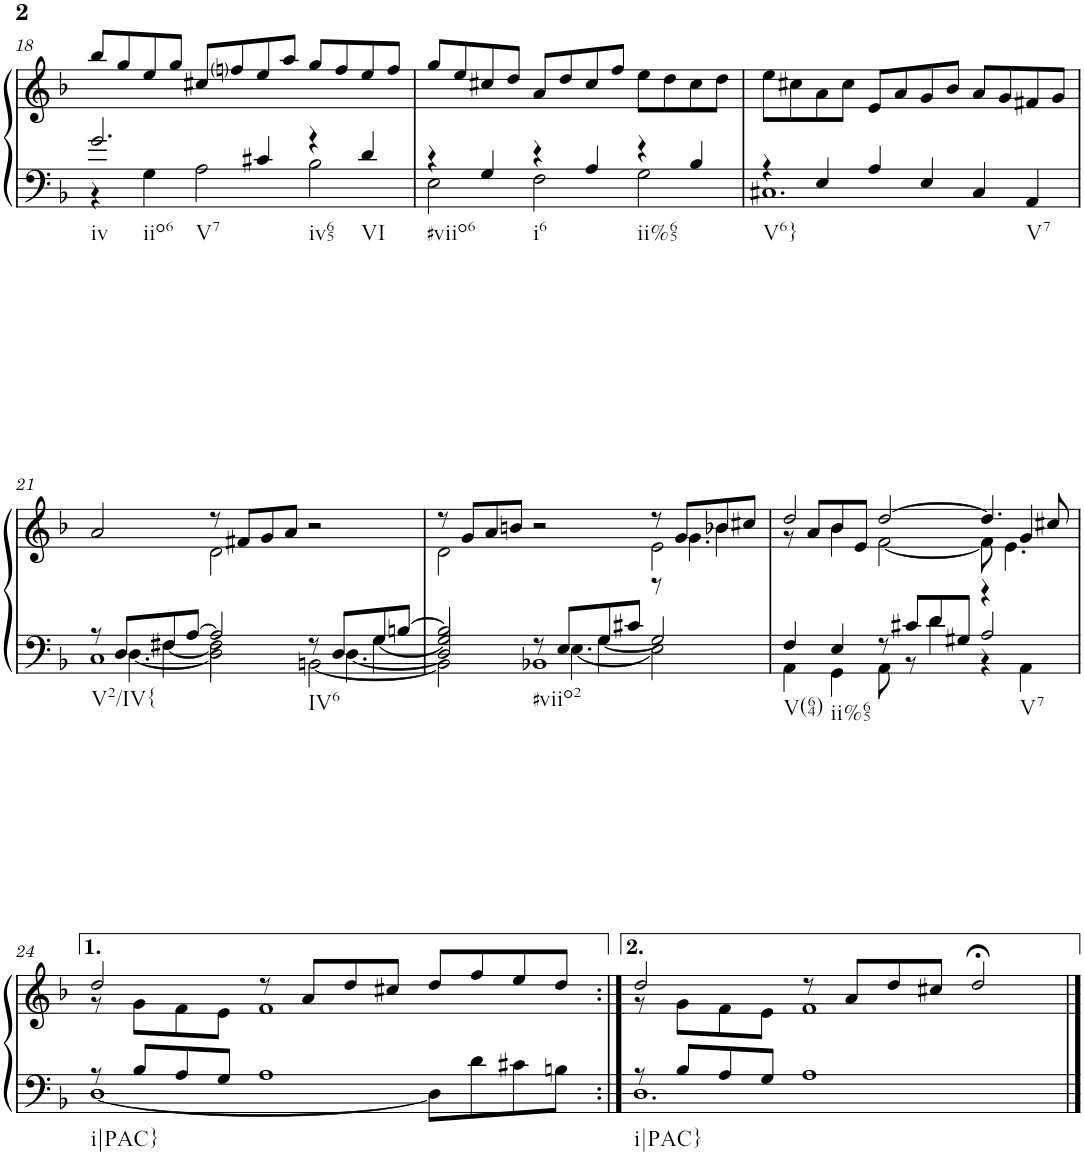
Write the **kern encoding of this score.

**kern	**kern
*part1	*part1
*staff2	*staff1
*I"Piano	*
*I'Pno.	*
!!LO:PB:g=z
*clefF4	*clefG2
*k[b-]	*k[b-]
*M3/2	*M3/2
=18	=18
*^	*^
*	*	*	*^
*	*	*	*	*^
!LO:TX:b:t=iv	!	!	!	!	!
!LO:TX:b:t=iio6	!	!	!	!	!
!LO:TX:b:t=V7	!	!	!	!	!
2.g/	4r	1.ryy	1.ryy	8bb-/L	1.ryy
.	.	.	.	8gg/	.
.	4G\	.	.	8ee/	.
.	.	.	.	8gg/J	.
.	2A\	.	.	8cc#X/L	.
.	.	.	.	8ffni/	.
4c#X/	.	.	.	8ee/	.
.	.	.	.	8aa/J	.
!LO:TX:b:t=iv65	!	!	!	!	!
4r	2B-\	.	.	8gg/L	.
.	.	.	.	8ff/	.
!LO:TX:b:t=VI	!	!	!	!	!
4d/	.	.	.	8ee/	.
.	.	.	.	8ff/J	.
=19	=19	=19	=19	=19	=19
!LO:TX:b:t=#viio6	!	!	!	!	!
4r	2E\	1.ryy	1.ryy	8gg/L	1.ryy
.	.	.	.	8ee/	.
4G/	.	.	.	8cc#X/	.
.	.	.	.	8dd/J	.
!LO:TX:b:t=i6	!	!	!	!	!
4r	2F\	.	.	8a/L	.
.	.	.	.	8dd/	.
4A/	.	.	.	8cc#/	.
.	.	.	.	8ff/J	.
!LO:TX:b:t=ii%65	!	!	!	!	!
4r	2G\	.	.	8ee\L	.
.	.	.	.	8dd\	.
4B-/	.	.	.	8cc#\	.
.	.	.	.	8dd\J	.
=20	=20	=20	=20	=20	=20
*^	*^	*	*	*	*
!LO:TX:b:t=V6}	!	!	!	!	!	!	!
4r	1.C#X	1.ryy	1.ryy	8ee\L	1.ryy	1.ryy	1.ryy
.	.	.	.	8cc#X\	.	.	.
4E/	.	.	.	8a\	.	.	.
.	.	.	.	8cc#\J	.	.	.
4A/	.	.	.	8e/L	.	.	.
.	.	.	.	8a/	.	.	.
4E/	.	.	.	8g/	.	.	.
.	.	.	.	8b-/J	.	.	.
4C#/	.	.	.	8a/L	.	.	.
.	.	.	.	8g/	.	.	.
!LO:TX:b:t=V7	!	!	!	!	!	!	!
4AA/	.	.	.	8f#X/	.	.	.
.	.	.	.	8g/J	.	.	.
!!LO:LB:g=z	!!	!!	!!
=21	=21	=21	=21	=21	=21	=21	=21
!LO:TX:b:t=V2/IV{	!	!	!	!	!	!	!
8r	1C	8ryy	4ryy	2a/	2ryy	1.ryy	1.ryy
8D/L	.	[4.D\	.	.	.	.	.
8F#X/	.	.	[4F#\	.	.	.	.
[8A/J	.	.	.	.	.	.	.
2A/]	.	2D\]	2F#\]	8r	2d\	.	.
.	.	.	.	8f#X/L	.	.	.
.	.	.	.	8g/	.	.	.
.	.	.	.	8a/J	.	.	.
!LO:TX:b:t=IV6	!	!	!	!	!	!	!
8r	[2BBn\	8ryy	4ryy	2r	2ryy	.	.
8D/L	.	[4.D\	.	.	.	.	.
8G/	.	.	[4G\	.	.	.	.
[8Bn/J	.	.	.	.	.	.	.
=22	=22	=22	=22	=22	=22	=22	=22
2B/]	2BB\]	2D/]	2G/]	8r	2d\	2ryy	2ryy
.	.	.	.	8g/L	.	.	.
.	.	.	.	8a/	.	.	.
.	.	.	.	8bn/J	.	.	.
!LO:TX:b:t=#viio2	!	!	!	!	!	!	!
8r	1BB-X	8ryy	4ryy	2r	2ryy	2ryy	2ryy
8E/L	.	[4.E\	.	.	.	.	.
8G/	.	.	[4G\	.	.	.	.
8c#X/J	.	.	.	.	.	.	.
2ryy	.	2E\]	2G/]	8r	2e\	8r	4ryy
.	.	.	.	8g/L	.	4.g\	.
.	.	.	.	8b-X/	.	.	4b-\
.	.	.	.	8cc#X/J	.	.	.
*	*v	*v	*v	*	*	*	*
*	*	*	*	*v	*v
=23	=23	=23	=23	=23
!LO:TX:b:t=V(64)	!	!	!	!
4F/	4AA\	2dd/	8r	4ryy
.	.	.	8a/L	.
!LO:TX:b:t=ii%65	!	!	!	!
4E/	4GG\	.	8b-/	4b-\
.	.	.	8e/J	.
8r	8AA\	[2dd/	[2f\	2ryy
8c#X/L	8r	.	.	.
8d/	4d\	.	.	.
8G#X/J	.	.	.	.
!LO:TX:b:t=V7	!	!	!	!
2A/	4r	4.dd/]	8f\]	4r
.	.	.	4.e\	.
.	4AA\	.	.	4g/
.	.	8cc#X/	.	.
!!LO:LB:g=z	!!	!!
=24	=24	=24	=24	=24
!LO:TX:b:t=i|PAC}	!	!	!	!
8r	[1D	2dd/	8r	1.ryy
8B-/L	.	.	8g\L	.
8A/	.	.	8f\	.
8G/J	.	.	8e\J	.
1A	.	8r	1f	.
.	.	8a/L	.	.
.	.	8dd/	.	.
.	.	8cc#X/J	.	.
.	8D\L]	8dd/L	.	.
.	8d\	8ff/	.	.
.	8c#X\	8ee/	.	.
.	8Bn\J	8dd/J	.	.
=24X2:|!	=24X2:|!	=24X2:|!	=24X2:|!	=24X2:|!
!LO:TX:b:t=i|PAC}	!	!	!	!
8r	1.D	2dd/	8r	1.ryy
8B-/L	.	.	8g\L	.
8A/	.	.	8f\	.
8G/J	.	.	8e\J	.
1A	.	8r	1f	.
.	.	8a/L	.	.
.	.	8dd/	.	.
.	.	8cc#X/J	.	.
.	.	2dd;</	.	.
*v	*v	*	*	*
*	*v	*v	*v
==	==
*-	*-
